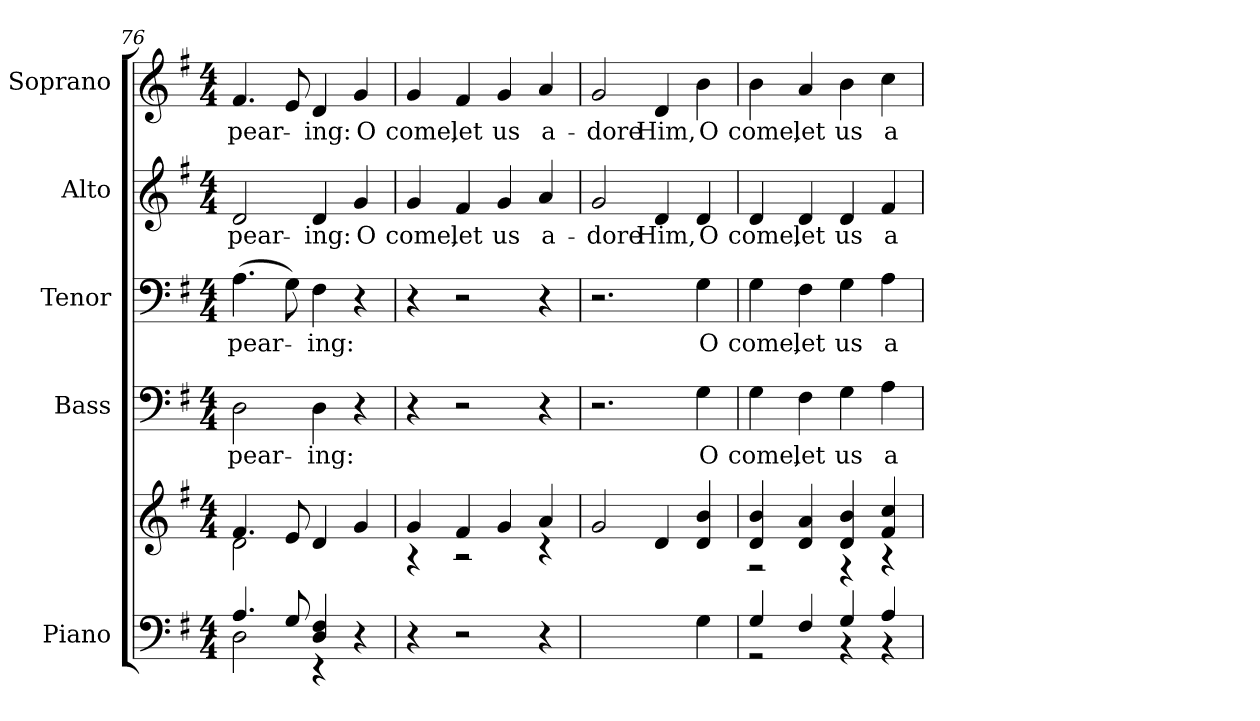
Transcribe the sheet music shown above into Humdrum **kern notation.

**kern	**kern	**kern	**text	**kern	**text	**kern	**text	**kern	**text
*part5	*part5	*part4	*part4	*part3	*part3	*part2	*part2	*part1	*part1
*staff6	*staff5	*staff4	*staff4	*staff3	*staff3	*staff2	*staff2	*staff1	*staff1
*I"Piano	*	*I"Bass	*	*I"Tenor	*	*I"Alto	*	*I"Soprano	*
*I'Pno.	*	*I'B.	*	*I'T.	*	*I'A.	*	*I'S.	*
!!LO:PB:g=z
*clefF4	*clefG2	*clefF4	*	*clefF4	*	*clefG2	*	*clefG2	*
*k[f#]	*k[f#]	*k[f#]	*	*k[f#]	*	*k[f#]	*	*k[f#]	*
*G:	*G:	*G:	*	*G:	*	*G:	*	*G:	*
*M4/4	*M4/4	*M4/4	*	*M4/4	*	*M4/4	*	*M4/4	*
=76	=76	=76	=76	=76	=76	=76	=76	=76	=76
*^	*^	*	*	*	*	*	*	*	*
!	!	!	!	!	!LO:LY:b:color=#000000	!	!	!	!	!	!
!	!	!	!	!	!	!	!LO:LY:b:color=#000000	!	!	!	!
!	!	!	!	!	!	!	!	!	!LO:LY:b:color=#000000	!	!
!	!	!	!	!	!	!	!	!	!	!	!LO:LY:b:color=#000000
4.Ai/	2Di\	4.f#i/	2di\	2Di\	-pear-	(4.Ai\	-pear-	2di/	-pear-	4.f#i/	-pear-
8Gi/	.	8ei/	.	.	.	8Gi\)	.	.	.	8ei/	.
!	!	!	!	!	!LO:LY:b:color=#000000	!	!	!	!	!	!
!	!	!	!	!	!	!	!LO:LY:b:color=#000000	!	!	!	!
!	!	!	!	!	!	!	!	!	!LO:LY:b:color=#000000	!	!
!	!	!	!	!	!	!	!	!	!	!	!LO:LY:b:color=#000000
4Di/ 4F#i	4r	4di/	4ryy	4Di\	-ing:	4F#i\	-ing:	4di/	-ing:	4di/	-ing:
!	!	!	!	!	!	!	!	!	!LO:LY:b:color=#000000	!	!
!	!	!	!	!	!	!	!	!	!	!	!LO:LY:b:color=#000000
4ryy	4r	4gi/	4ryy	4r	.	4r	.	4gi/	O	4gi/	O
*v	*v	*	*	*	*	*	*	*	*	*	*
=77	=77	=77	=77	=77	=77	=77	=77	=77	=77	=77
*^	*	*	*	*	*	*	*	*	*	*
!	!	!	!	!	!	!	!	!	!LO:LY:b:color=#000000	!	!
*v	*v	*	*	*	*	*	*	*	*	*	*
*^	*	*	*	*	*	*	*	*	*	*
!	!	!	!	!	!	!	!	!	!	!	!LO:LY:b:color=#000000
*v	*v	*	*	*	*	*	*	*	*	*	*
4r	4gi/	4r	4r	.	4r	.	4gi/	come,	4gi/	come,
!	!	!	!	!	!	!	!	!LO:LY:b:color=#000000	!	!
!	!	!	!	!	!	!	!	!	!	!LO:LY:b:color=#000000
2r	4f#i/	2r	2r	.	2r	.	4f#i/	let	4f#i/	let
!	!	!	!	!	!	!	!	!LO:LY:b:color=#000000	!	!
!	!	!	!	!	!	!	!	!	!	!LO:LY:b:color=#000000
.	4gi/	.	.	.	.	.	4gi/	us	4gi/	us
!	!	!	!	!	!	!	!	!LO:LY:b:color=#000000	!	!
!	!	!	!	!	!	!	!	!	!	!LO:LY:b:color=#000000
4r	4ai/	4r	4r	.	4r	.	4ai/	a-	4ai/	a-
*	*v	*v	*	*	*	*	*	*	*	*
=78	=78	=78	=78	=78	=78	=78	=78	=78	=78
*	*^	*	*	*	*	*	*	*	*
!	!	!	!	!	!	!	!	!LO:LY:b:color=#000000	!	!
*	*v	*v	*	*	*	*	*	*	*	*
*	*^	*	*	*	*	*	*	*	*
!	!	!	!	!	!	!	!	!	!	!LO:LY:b:color=#000000
*	*v	*v	*	*	*	*	*	*	*	*
2.ryy	2gi/	2.r	.	2.r	.	2gi/	-dore	2gi/	-dore
!	!	!	!	!	!	!	!LO:LY:b:color=#000000	!	!
!	!	!	!	!	!	!	!	!	!LO:LY:b:color=#000000
.	4di/	.	.	.	.	4di/	Him,	4di/	Him,
!	!	!	!LO:LY:b:color=#000000	!	!	!	!	!	!
!	!	!	!	!	!LO:LY:b:color=#000000	!	!	!	!
!	!	!	!	!	!	!	!LO:LY:b:color=#000000	!	!
*	*	*	*	*	*	*	*	*MM130	*
!	!	!	!	!	!	!	!	!	!LO:LY:b:color=#000000
4Gi\	4di/ 4bi	4Gi\	O	4Gi\	O	4di/	O	4bi\	O
=79	=79	=79	=79	=79	=79	=79	=79	=79	=79
*^	*^	*	*	*	*	*	*	*	*
!	!	!	!	!	!LO:LY:b:color=#000000	!	!	!	!	!	!
!	!	!	!	!	!	!	!LO:LY:b:color=#000000	!	!	!	!
!	!	!	!	!	!	!	!	!	!LO:LY:b:color=#000000	!	!
!	!	!	!	!	!	!	!	!	!	!	!LO:LY:b:color=#000000
4Gi/	2r	4di/ 4bi	2r	4Gi\	come,	4Gi\	come,	4di/	come,	4bi\	come,
!	!	!	!	!	!LO:LY:b:color=#000000	!	!	!	!	!	!
!	!	!	!	!	!	!	!LO:LY:b:color=#000000	!	!	!	!
!	!	!	!	!	!	!	!	!	!LO:LY:b:color=#000000	!	!
!	!	!	!	!	!	!	!	!	!	!	!LO:LY:b:color=#000000
4F#i/	.	4di/ 4ai	.	4F#i\	let	4F#i\	let	4di/	let	4ai/	let
!	!	!	!	!	!LO:LY:b:color=#000000	!	!	!	!	!	!
!	!	!	!	!	!	!	!LO:LY:b:color=#000000	!	!	!	!
!	!	!	!	!	!	!	!	!	!LO:LY:b:color=#000000	!	!
!	!	!	!	!	!	!	!	!	!	!	!LO:LY:b:color=#000000
4Gi/	4r	4di/ 4bi	4r	4Gi\	us	4Gi\	us	4di/	us	4bi\	us
!	!	!	!	!	!LO:LY:b:color=#000000	!	!	!	!	!	!
!	!	!	!	!	!	!	!LO:LY:b:color=#000000	!	!	!	!
!	!	!	!	!	!	!	!	!	!LO:LY:b:color=#000000	!	!
!	!	!	!	!	!	!	!	!	!	!	!LO:LY:b:color=#000000
4Ai/	4r	4f#i/ 4cci	4r	4Ai\	a-	4Ai\	a-	4f#i/	a-	4cci\	a-
*v	*v	*	*	*	*	*	*	*	*	*	*
*	*v	*v	*	*	*	*	*	*	*	*
=	=	=	=	=	=	=	=	=	=
*-	*-	*-	*-	*-	*-	*-	*-	*-	*-
